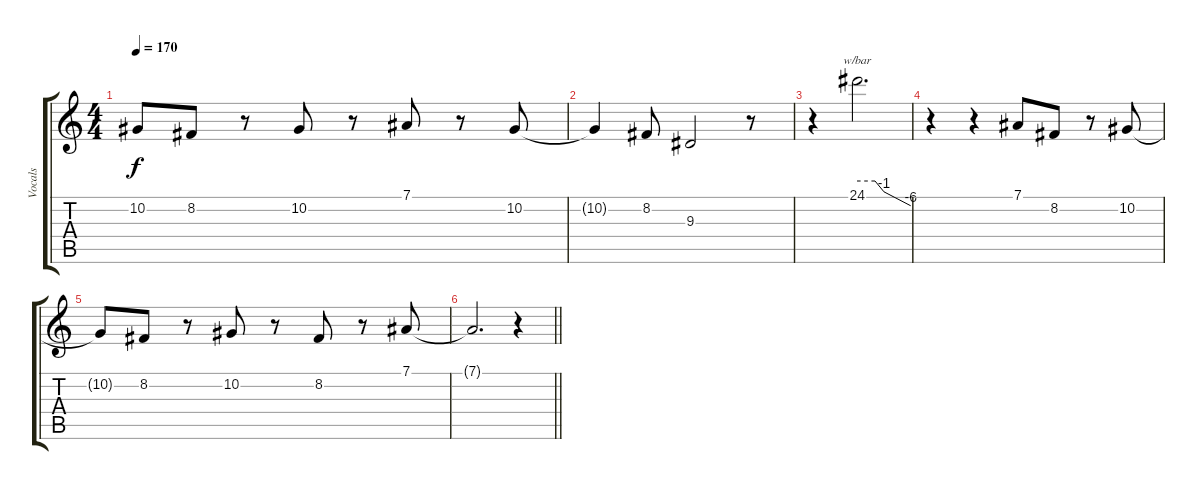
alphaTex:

\track ("Vocals" "Vocals") {instrument lead6voice}
\staff {score tabs}
\tuning (Eb4 Bb3 Gb3 Db3 Ab2 Eb2) {hide}
\ts (4 4)
\tempo 170
\clef g2
\ks c
10.2{t}.8{dy f} 8.2.8 r.8 10.2.8 r.8 7.1.8 r.8 10.2.8 |
10.2{t}.4 8.2.8 9.3.2 r.8 |
r.4 24.1.2{d tbe (custom default 0 0 20 0 30 -4 60 -24)} |
r.4 r.4 7.1.8 8.2.8 r.8 10.2.8 |
10.2{t}.8 8.2.8 r.8 10.2.8 r.8 8.2.8 r.8 7.1.8 |
\barLineRight lightlight
7.1{t}.2{d} r.4
